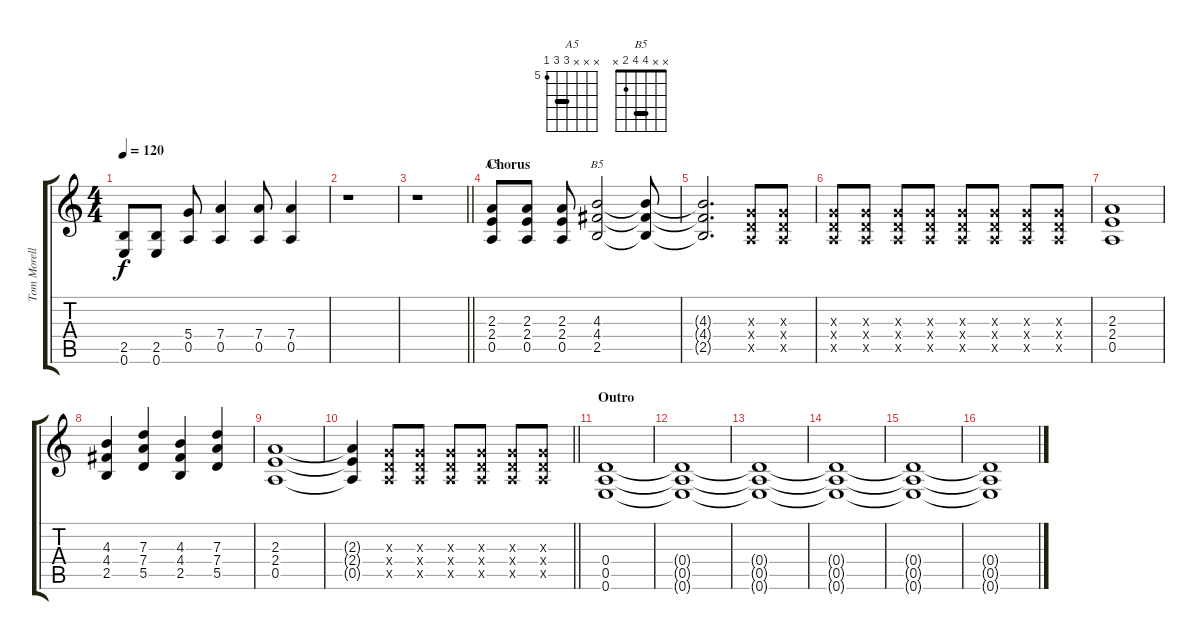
\track ("Tom Morello" "Tom Morell") {instrument distortionguitar}
\staff {score tabs}
\tuning (E4 B3 G3 D3 A2 E2) {hide}
\chord ("A5" x x x 7 7 5) {firstfret 5 barre 7}
\chord ("B5" x x 4 4 2 x) {barre 4}
\ts (4 4)
\tempo 120
\clef g2
\ks c
(2.5 0.6).8{dy f} (2.5 0.6).8 (5.4 0.5).8 (7.4 0.5).4 (7.4 0.5).8 (7.4 0.5).4 |
r.1 |
\barLineRight lightlight
r.1 |
\section ("" "Chorus")
(2.3 2.4 0.5).8{ch "A5"} (2.3 2.4 0.5).8 (2.3 2.4 0.5).8 (4.3 4.4 2.5).2{ch "B5"} (4.3{t} 4.4{t} 2.5{t}).8 |
(4.3{t} 4.4{t} 2.5{t}).2{d} (0.3{x} 0.4{x} 0.5{x}).8 (0.3{x} 0.4{x} 0.5{x}).8 |
(0.3{x} 0.4{x} 0.5{x}).8 (0.3{x} 0.4{x} 0.5{x}).8 (0.3{x} 0.4{x} 0.5{x}).8 (0.3{x} 0.4{x} 0.5{x}).8 (0.3{x} 0.4{x} 0.5{x}).8 (0.3{x} 0.4{x} 0.5{x}).8 (0.3{x} 0.4{x} 0.5{x}).8 (0.3{x} 0.4{x} 0.5{x}).8 |
(2.3 2.4 0.5).1 |
(4.3 4.4 2.5).4 (7.3 7.4 5.5).4 (4.3 4.4 2.5).4 (7.3 7.4 5.5).4 |
(2.3 2.4 0.5).1 |
\barLineRight lightlight
(2.3{t} 2.4{t} 0.5{t}).4 (0.3{x} 0.4{x} 0.5{x}).8 (0.3{x} 0.4{x} 0.5{x}).8 (0.3{x} 0.4{x} 0.5{x}).8 (0.3{x} 0.4{x} 0.5{x}).8 (0.3{x} 0.4{x} 0.5{x}).8 (0.3{x} 0.4{x} 0.5{x}).8 |
\section ("" "Outro")
(0.4 0.5 0.6).1 |
(0.4{t} 0.5{t} 0.6{t}).1 |
(0.4{t} 0.5{t} 0.6{t}).1 |
(0.4{t} 0.5{t} 0.6{t}).1 |
(0.4{t} 0.5{t} 0.6{t}).1 |
(0.4{t} 0.5{t} 0.6{t}).1
